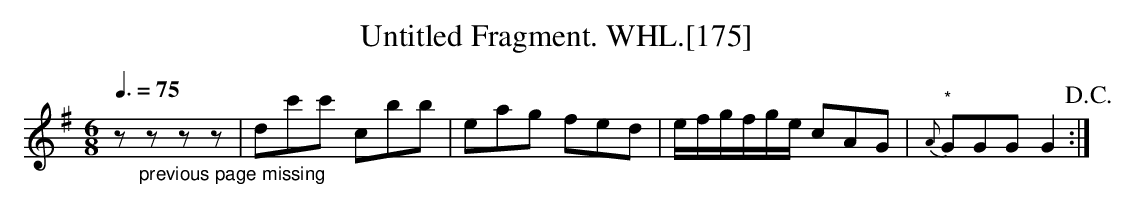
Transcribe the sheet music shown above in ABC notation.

X:1
T:Untitled Fragment. WHL.[175]
M:6/8
Q:3/8=75
L:1/8
K:G
z"_previous page missing"zzz|dc'c' cbb | eag fed | e/f/g/f/g/e/ cAG |"*" {A}GGG G2 !D.C.!:|
